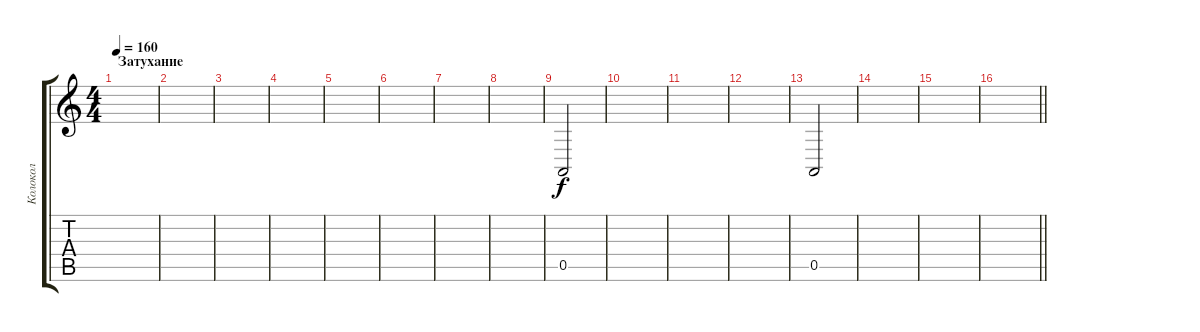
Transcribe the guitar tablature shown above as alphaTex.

\track ("Колокол" "Колокол") {instrument stringensemble1}
\staff {score tabs}
\tuning (E4 B3 G3 D3 A2 E2) {hide}
\ts (4 4)
\section ("" "Затухание")
\tempo 160
\clef g2
\ks c
|
|
|
|
|
|
|
|
0.5.2 |
|
|
|
0.5.2 |
|
|
\barLineRight lightlight
